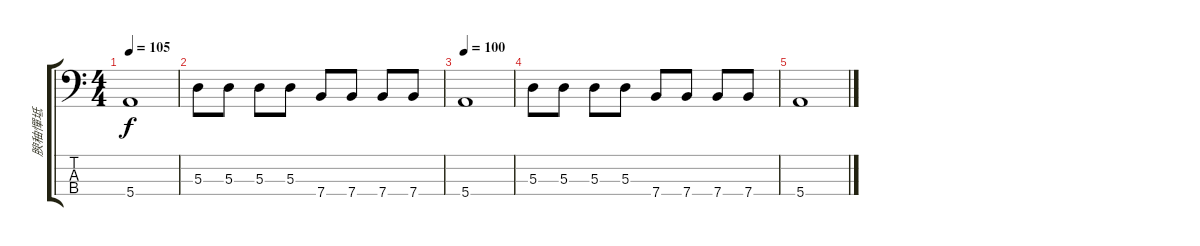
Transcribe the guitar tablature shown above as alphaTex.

\track ("腴秞憚坻" "腴秞憚坻") {instrument electricbassfinger}
\staff {score tabs}
\tuning (G2 D2 A1 E1) {hide}
\ts (4 4)
\tempo 105
\clef f4
\ks c
5.4.1{dy f} |
5.3.8 5.3.8 5.3.8 5.3.8 7.4.8 7.4.8 7.4.8 7.4.8 |
\tempo 100
5.4.1 |
5.3.8 5.3.8 5.3.8 5.3.8 7.4.8 7.4.8 7.4.8 7.4.8 |
5.4.1
